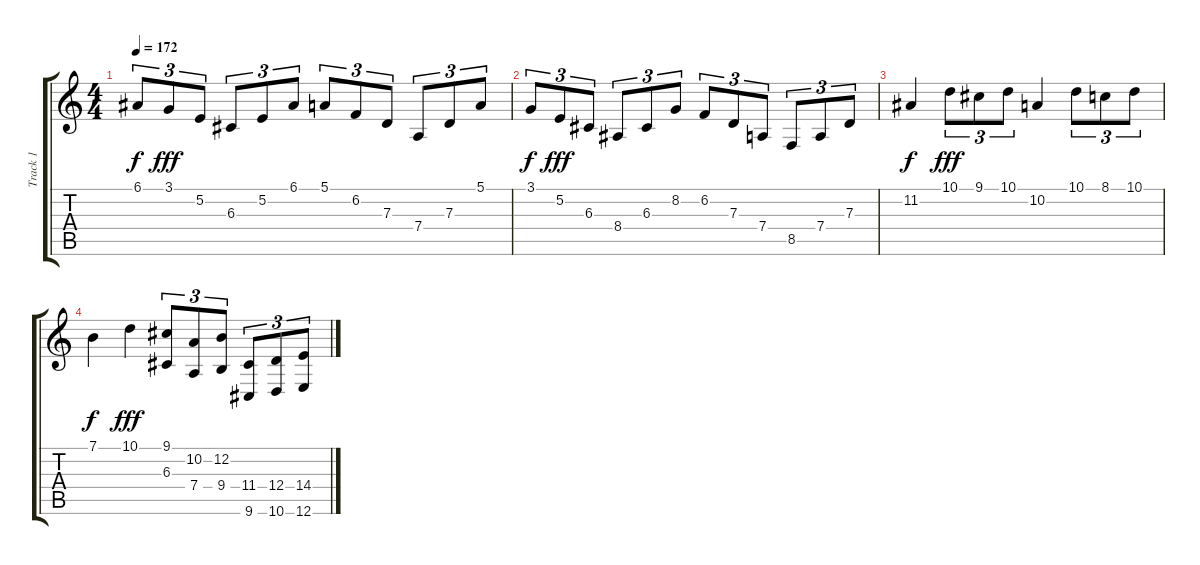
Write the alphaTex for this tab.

\track ("Track 1" "Track 1") {instrument lead2sawtooth}
\staff {score tabs}
\tuning (E4 B3 G3 D3 A2 E2) {hide}
\ts (4 4)
\tempo 172
\clef g2
\ks c
6.1.8{tu (3 2) dy f} 3.1.8{tu (3 2) dy fff} 5.2.8{tu (3 2)} 6.3.8{tu (3 2)} 5.2.8{tu (3 2)} 6.1.8{tu (3 2)} 5.1.8{tu (3 2)} 6.2.8{tu (3 2)} 7.3.8{tu (3 2)} 7.4.8{tu (3 2)} 7.3.8{tu (3 2)} 5.1.8{tu (3 2)} |
3.1.8{tu (3 2) dy f} 5.2.8{tu (3 2) dy fff} 6.3.8{tu (3 2)} 8.4.8{tu (3 2)} 6.3.8{tu (3 2)} 8.2.8{tu (3 2)} 6.2.8{tu (3 2)} 7.3.8{tu (3 2)} 7.4.8{tu (3 2)} 8.5.8{tu (3 2)} 7.4.8{tu (3 2)} 7.3.8{tu (3 2)} |
11.2.4{dy f} 10.1.8{tu (3 2) dy fff} 9.1.8{tu (3 2)} 10.1.8{tu (3 2)} 10.2.4 10.1.8{tu (3 2)} 8.1.8{tu (3 2)} 10.1.8{tu (3 2)} |
7.1.4{dy f} 10.1.4{dy fff} (9.1 6.3).8{tu (3 2)} (10.2 7.4).8{tu (3 2)} (12.2 9.4).8{tu (3 2)} (11.4 9.6).8{tu (3 2)} (12.4 10.6).8{tu (3 2)} (14.4 12.6).8{tu (3 2)}
